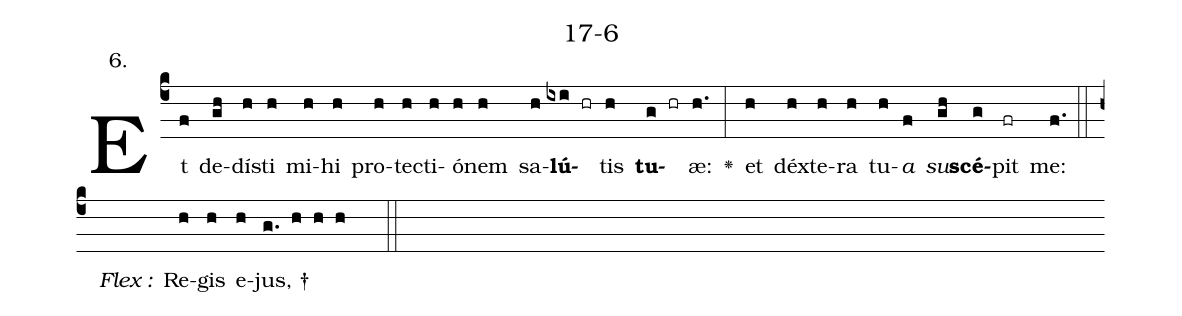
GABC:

name: 17-6;
annotation: 6.;
%%
(c4)Et(f) de(gh)dí(h)sti(h) mi(h)hi(h) pro(h)te(h)cti(h)ó(h)nem(h) sa(h)<b>lú</b>(ixi hr)tis(h) <b>tu</b>(g hr)æ:(h.) <v>\greheightstar</v>(:) et(h) déx(h)te(h)ra(h) tu(h)<i>a</i>(f) <i>su</i>(gh)<b>scé</b>(g)pit(fr) me:(f.) (::)
<i>Flex :</i>()  Re(h)gis(h) e(h)jus, †(g. h h h  ::)

%E(h) u(h) o(f) u(gh) a(g) e.(f.) (::)
